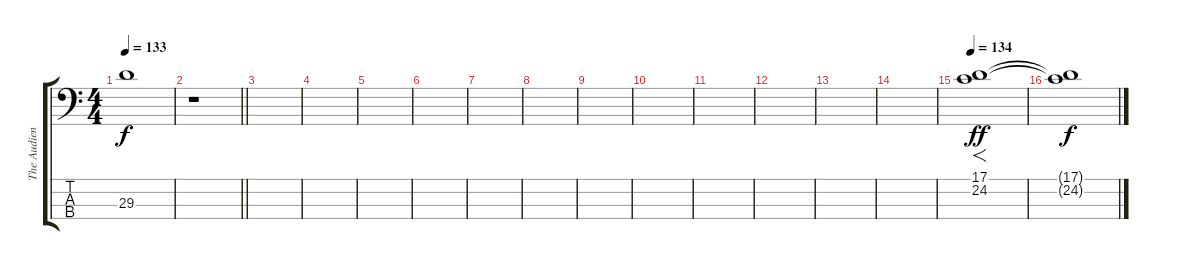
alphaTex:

\track ("The Audience" "The Audien") {instrument applause}
\staff {score tabs}
\tuning (G2 D2 A1 E1) {hide}
\ts (4 4)
\tempo 133
\clef f4
\ks c
29.3{t}.1{dy f} |
\barLineRight lightlight
r.1 |
\section ("" "")
|
|
|
|
|
|
|
|
|
|
|
|
\tempo 134
(17.1 24.2).1{f dy ff instrument applause} |
(17.1{t} 24.2{t}).1{dy f}
